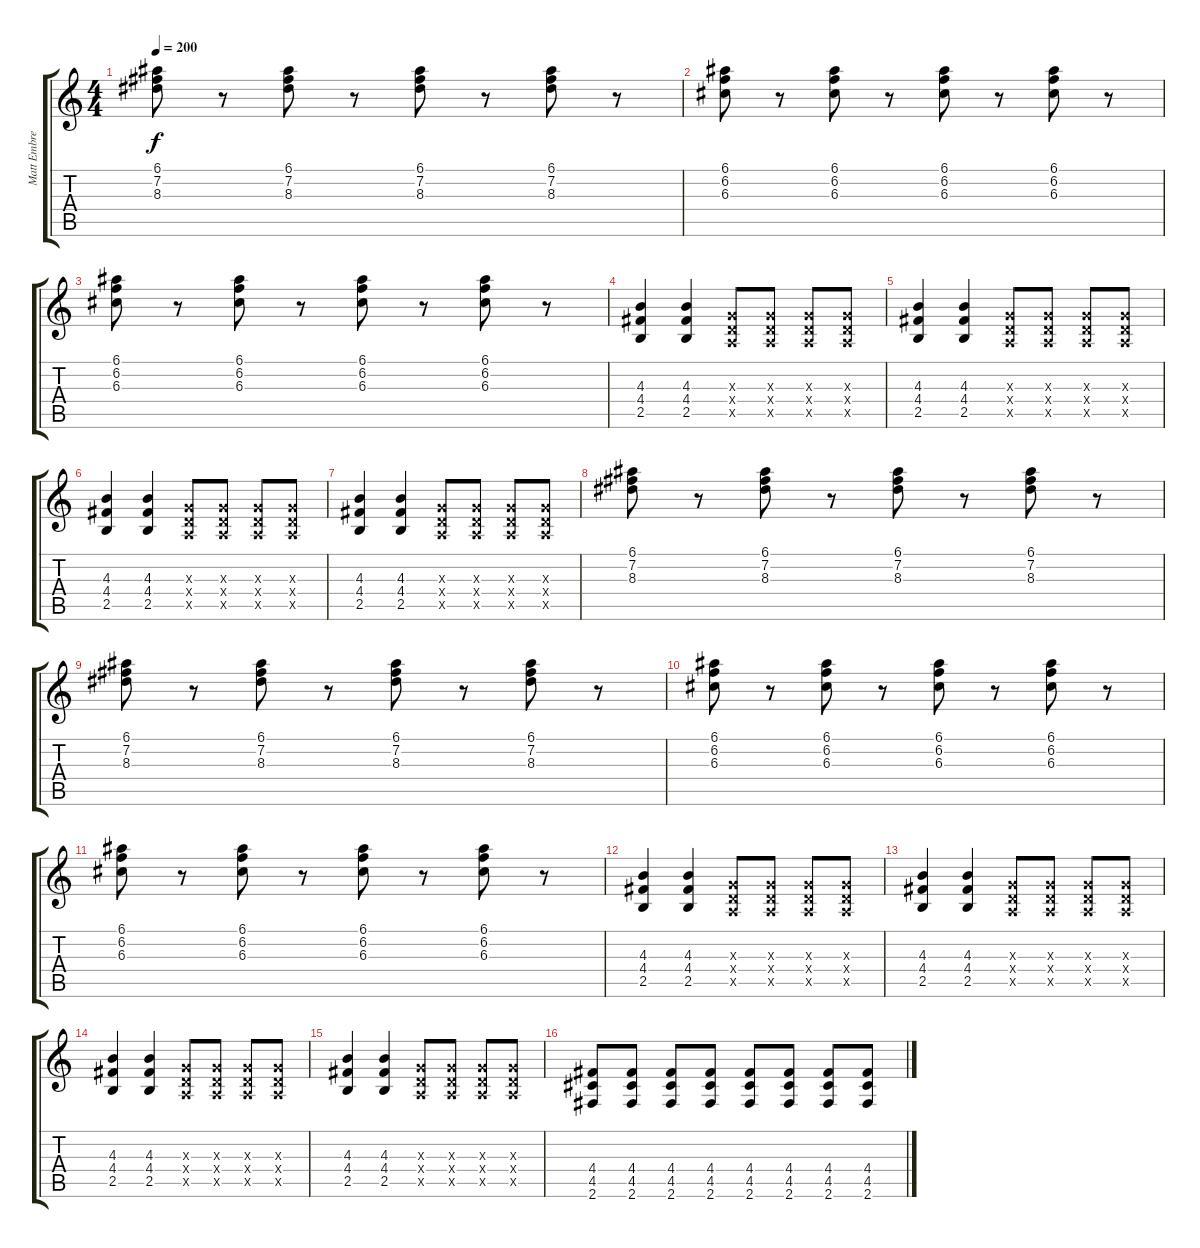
\track ("Matt Embree" "Matt Embre") {instrument acousticguitarsteel}
\staff {score tabs}
\tuning (E4 B3 G3 D3 A2 E2) {hide}
\ts (4 4)
\tempo 200
\clef g2
\ks c
(6.1 7.2 8.3).8{dy f} r.8 (6.1 7.2 8.3).8 r.8 (6.1 7.2 8.3).8 r.8 (6.1 7.2 8.3).8 r.8 |
(6.1 6.2 6.3).8 r.8 (6.1 6.2 6.3).8 r.8 (6.1 6.2 6.3).8 r.8 (6.1 6.2 6.3).8 r.8 |
(6.1 6.2 6.3).8 r.8 (6.1 6.2 6.3).8 r.8 (6.1 6.2 6.3).8 r.8 (6.1 6.2 6.3).8 r.8 |
(4.3 4.4 2.5).4 (4.3 4.4 2.5).4 (0.3{x} 0.4{x} 0.5{x}).8 (0.3{x} 0.4{x} 0.5{x}).8 (0.3{x} 0.4{x} 0.5{x}).8 (0.3{x} 0.4{x} 0.5{x}).8 |
(4.3 4.4 2.5).4 (4.3 4.4 2.5).4 (0.3{x} 0.4{x} 0.5{x}).8 (0.3{x} 0.4{x} 0.5{x}).8 (0.3{x} 0.4{x} 0.5{x}).8 (0.3{x} 0.4{x} 0.5{x}).8 |
(4.3 4.4 2.5).4 (4.3 4.4 2.5).4 (0.3{x} 0.4{x} 0.5{x}).8 (0.3{x} 0.4{x} 0.5{x}).8 (0.3{x} 0.4{x} 0.5{x}).8 (0.3{x} 0.4{x} 0.5{x}).8 |
(4.3 4.4 2.5).4 (4.3 4.4 2.5).4 (0.3{x} 0.4{x} 0.5{x}).8 (0.3{x} 0.4{x} 0.5{x}).8 (0.3{x} 0.4{x} 0.5{x}).8 (0.3{x} 0.4{x} 0.5{x}).8 |
(6.1 7.2 8.3).8 r.8 (6.1 7.2 8.3).8 r.8 (6.1 7.2 8.3).8 r.8 (6.1 7.2 8.3).8 r.8 |
(6.1 7.2 8.3).8 r.8 (6.1 7.2 8.3).8 r.8 (6.1 7.2 8.3).8 r.8 (6.1 7.2 8.3).8 r.8 |
(6.1 6.2 6.3).8 r.8 (6.1 6.2 6.3).8 r.8 (6.1 6.2 6.3).8 r.8 (6.1 6.2 6.3).8 r.8 |
(6.1 6.2 6.3).8 r.8 (6.1 6.2 6.3).8 r.8 (6.1 6.2 6.3).8 r.8 (6.1 6.2 6.3).8 r.8 |
(4.3 4.4 2.5).4 (4.3 4.4 2.5).4 (0.3{x} 0.4{x} 0.5{x}).8 (0.3{x} 0.4{x} 0.5{x}).8 (0.3{x} 0.4{x} 0.5{x}).8 (0.3{x} 0.4{x} 0.5{x}).8 |
(4.3 4.4 2.5).4 (4.3 4.4 2.5).4 (0.3{x} 0.4{x} 0.5{x}).8 (0.3{x} 0.4{x} 0.5{x}).8 (0.3{x} 0.4{x} 0.5{x}).8 (0.3{x} 0.4{x} 0.5{x}).8 |
(4.3 4.4 2.5).4 (4.3 4.4 2.5).4 (0.3{x} 0.4{x} 0.5{x}).8 (0.3{x} 0.4{x} 0.5{x}).8 (0.3{x} 0.4{x} 0.5{x}).8 (0.3{x} 0.4{x} 0.5{x}).8 |
(4.3 4.4 2.5).4 (4.3 4.4 2.5).4 (0.3{x} 0.4{x} 0.5{x}).8 (0.3{x} 0.4{x} 0.5{x}).8 (0.3{x} 0.4{x} 0.5{x}).8 (0.3{x} 0.4{x} 0.5{x}).8 |
(4.4 4.5 2.6).8 (4.4 4.5 2.6).8 (4.4 4.5 2.6).8 (4.4 4.5 2.6).8 (4.4 4.5 2.6).8 (4.4 4.5 2.6).8 (4.4 4.5 2.6).8 (4.4 4.5 2.6).8
